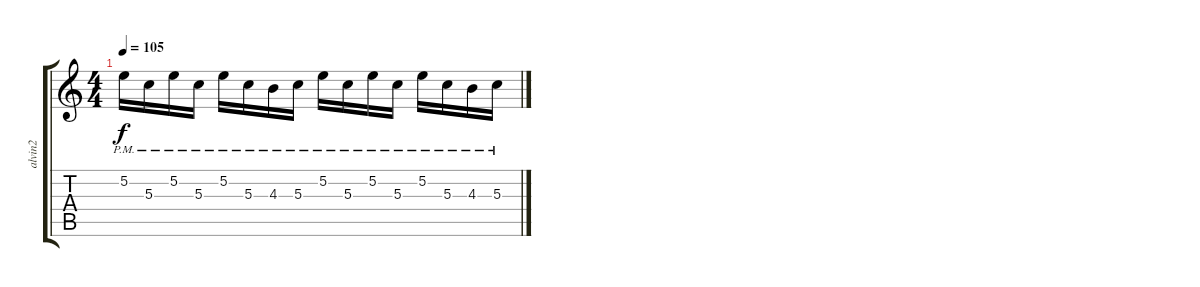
\track ("alvin2" "alvin2") {instrument distortionguitar}
\staff {score tabs}
\tuning (E4 B3 G3 D3 A2 E2) {hide}
\ts (4 4)
\tempo 105
\clef g2
\ks c
5.2{pm}.16{dy f} 5.3{pm}.16 5.2{pm}.16 5.3{pm}.16 5.2{pm}.16 5.3{pm}.16 4.3{pm}.16 5.3{pm}.16 5.2{pm}.16 5.3{pm}.16 5.2{pm}.16 5.3{pm}.16 5.2{pm}.16 5.3{pm}.16 4.3{pm}.16 5.3{pm}.16
